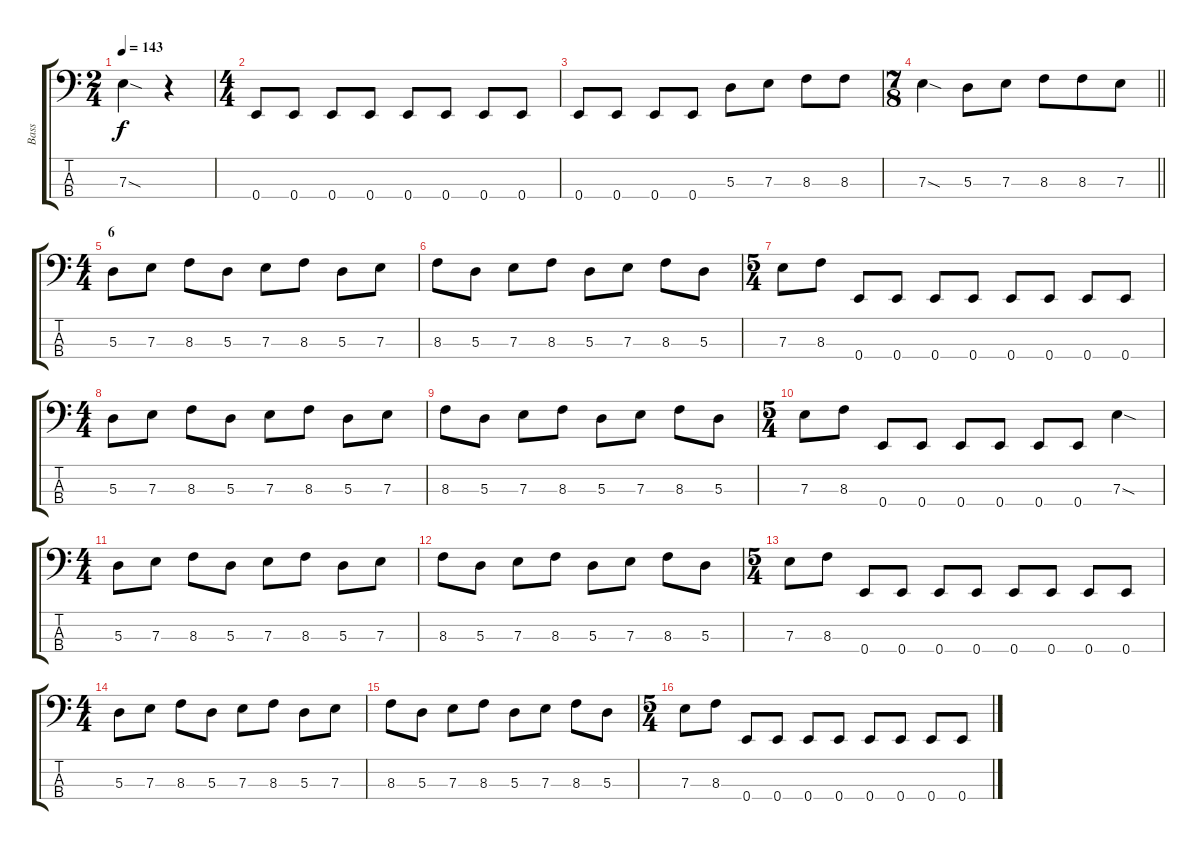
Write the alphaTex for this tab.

\track ("Bass" "Bass") {instrument electricbassfinger}
\staff {score tabs}
\tuning (G2 D2 A1 E1) {hide}
\ts (2 4)
\tempo 143
\clef f4
\ks c
7.3{sod}.4{dy f} r.4 |
\ts (4 4)
0.4.8 0.4.8 0.4.8 0.4.8 0.4.8 0.4.8 0.4.8 0.4.8 |
0.4.8 0.4.8 0.4.8 0.4.8 5.3.8 7.3.8 8.3.8 8.3.8 |
\ts (7 8)
\barLineRight lightlight
7.3{sod}.4 5.3.8 7.3.8 8.3.8 8.3.8 7.3.8 |
\ts (4 4)
\section ("" "6")
5.3.8 7.3.8 8.3.8 5.3.8 7.3.8 8.3.8 5.3.8 7.3.8 |
8.3.8 5.3.8 7.3.8 8.3.8 5.3.8 7.3.8 8.3.8 5.3.8 |
\ts (5 4)
7.3.8 8.3.8 0.4.8 0.4.8 0.4.8 0.4.8 0.4.8 0.4.8 0.4.8 0.4.8 |
\ts (4 4)
5.3.8 7.3.8 8.3.8 5.3.8 7.3.8 8.3.8 5.3.8 7.3.8 |
8.3.8 5.3.8 7.3.8 8.3.8 5.3.8 7.3.8 8.3.8 5.3.8 |
\ts (5 4)
7.3.8 8.3.8 0.4.8 0.4.8 0.4.8 0.4.8 0.4.8 0.4.8 7.3{sod}.4 |
\ts (4 4)
5.3.8 7.3.8 8.3.8 5.3.8 7.3.8 8.3.8 5.3.8 7.3.8 |
8.3.8 5.3.8 7.3.8 8.3.8 5.3.8 7.3.8 8.3.8 5.3.8 |
\ts (5 4)
7.3.8 8.3.8 0.4.8 0.4.8 0.4.8 0.4.8 0.4.8 0.4.8 0.4.8 0.4.8 |
\ts (4 4)
5.3.8 7.3.8 8.3.8 5.3.8 7.3.8 8.3.8 5.3.8 7.3.8 |
8.3.8 5.3.8 7.3.8 8.3.8 5.3.8 7.3.8 8.3.8 5.3.8 |
\ts (5 4)
7.3.8 8.3.8 0.4.8 0.4.8 0.4.8 0.4.8 0.4.8 0.4.8 0.4.8 0.4.8
